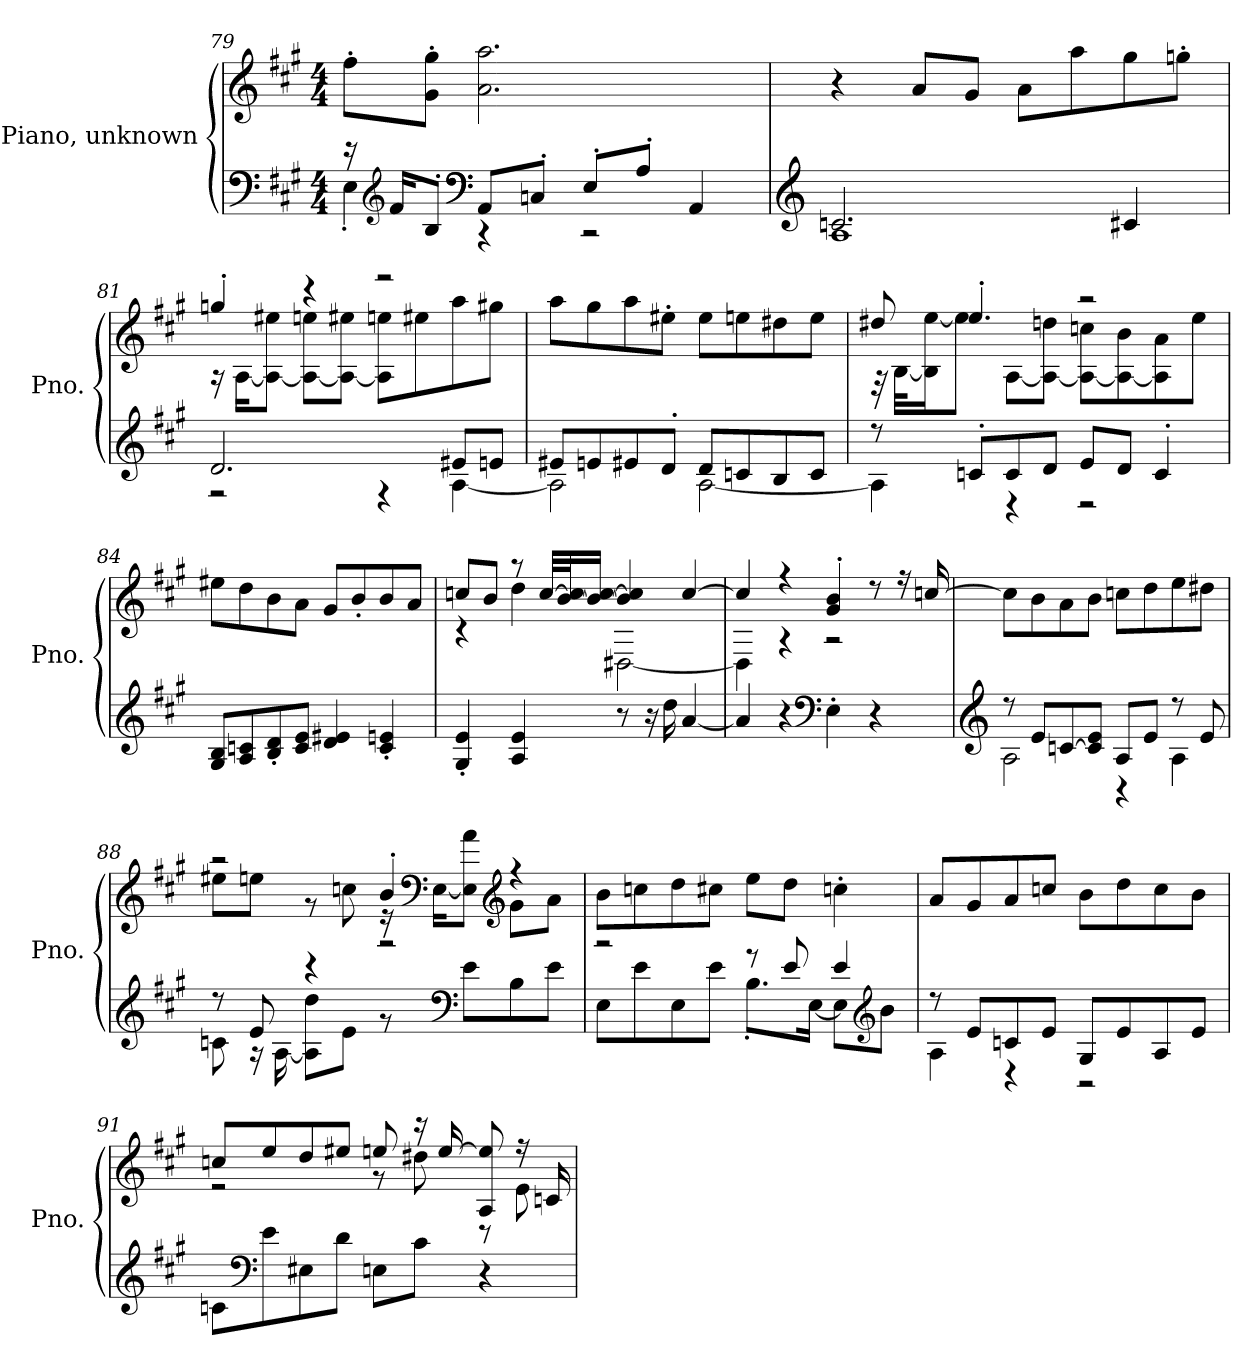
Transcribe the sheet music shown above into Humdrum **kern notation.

**kern	**kern
*part1	*part1
*staff2	*staff1
*I"Piano, unknown	*
*I'Pno.	*
*clefF4	*clefG2
*k[f#c#g#]	*k[f#c#g#]
*M4/4	*M4/4
=79	=79
*^	*
16r	4E'\	8ff#'\L
*clefG2	*	*
16f#/KL	.	.
8B'/J	.	8g#\' 8gg#\'J
*clefF4	*	*
8AA/L	4r	2.a\ 2.aa\
8Cn'/J	.	.
8E'/L	2r	.
8A'/J	.	.
4AA/	.	.
=80	=80	=80
*clefG2	*	*
2.cn/	1A	4r
.	.	8a/L
.	.	8g#/J
.	.	8a\L
.	.	8aa\
4c#X/	.	8gg#\
.	.	8ggn'\J
!!LO:PB:g=z
=81	=81	=81
*	*	*^
2.d/	2r	4ggn'/	16r
.	.	.	[16A\KL
.	.	.	8A\_ 8ee#X\J
.	.	4r	8A\_ 8een\L
.	.	.	8A\_ 8ee#X\J
.	4r	2r	8A\] 8een\L
.	.	.	8ee#X\
8e#X/L	[4A\	.	8aa\
8en/J	.	.	8gg#X\J
*	*	*v	*v
=82	=82	=82
8e#X/L	2A\]	8aa\L
8en/	.	8gg#\
8e#X/	.	8aa\
8d'/J	.	8ee#X'\J
8d/L	[2A\	8ee#\L
8cn/	.	8een\
8B/	.	8dd#X\
8c/J	.	8ee\J
=83	=83	=83
*	*	*^
8r	4A\]	8dd#X/	32r
.	.	.	[32B\KLL
.	.	.	16B\] [16ee\J
8cn'/L	.	4.ee'/	8ee\J]
8c/	4r	.	[8A\L
8d/J	.	.	8A\_ 8ddn\J
8e/L	2r	2r	8A\_ 8ccn\L
8d/J	.	.	8A\_ 8b\
4c'/	.	.	8A\] 8a\
.	.	.	8ee\J
*v	*v	*	*
*	*v	*v
!!LO:LB:g=z
=84	=84
8G#/ 8B/L	8ee#X\L
8A/ 8cn/	8dd\
8B/' 8d/'	8b\
8c/ 8e/J	8a\J
4d/ 4e#X/	8g#/L
.	8b'/
4c/' 4en/'	8b/
.	8a/J
=85	=85
*	*^
4G#/' 4e/'	8ccn/L	4r
.	8b/J	.
4A/ 4e/	8r	4dd\
.	[32cc/LLL	.
.	[32b/ 32cc/]J	.
.	16b/_ [16cc/JJ	.
8r	4b/] 4cc/]	[2D#X\
16r	.	.
16dd\	.	.
[4a/	[4cc/	.
=86	=86	=86
4a/]	4cc/]	4D#\]
4r	4r	4r
*clefF4	*	*
4E'\	4g#/' 4b/'	2r
4r	8r	.
.	16r	.
.	[16ccn/	.
*	*v	*v
!!LO:LB:g=z
=87	=87
*clefG2	*
*^	*
8r	2A\	8cc\L]
8e/L	.	8b\
[8cn/	.	8a\
8c/] 8e/J	.	8b\J
8A/L	4r	8ccn\L
8e/J	.	8dd\
8r	4A\	8ee\
8e/	.	8dd#X\J
=88	=88	=88
*	*	*^
8r	8cn\	2r	8ee#X\L
8e/	16r	.	8een\J
.	[16A\	.	.
4r	8A\] 8dd\L	.	8r
.	8e\J	.	8ccn\
2r	8r	4b'/	16r
*	*	*clefF4	*
.	.	.	[16E\KL
*clefF4	*	*	*
.	8e\L	.	8E\] 8a\J
*	*	*clefG2	*
.	8B\	4r	8g#\L
.	8e\J	.	8a\J
*	*	*v	*v
=89	=89	=89
2r	8E\L	8b\L
.	8e\	8ccn\
.	8E\	8dd\
.	8e\J	8cc#X\J
8r	8.B'\L	8ee\L
8e/	.	8dd\J
.	[16E\Jk	.
4e/	8E\L]	4ccn'\
*clefG2	*	*
.	8b\J	.
!!LO:LB:g=z
=90	=90	=90
8r	4A\	8a/L
8e/L	.	8g#/
8cn/	4r	8a/
8e/J	.	8ccn/J
8G#/L	2r	8b\L
8e/	.	8dd\
8A/	.	8cc\
8e/J	.	8b\J
*v	*v	*
=91	=91
*	*^
8cn\L	8ccn/L	2r
*clefF4	*	*
8e\	8ee/	.
8E#X\	8dd/	.
8d\J	8ee#X/J	.
8En\L	8een/	8r
8c\J	16r	8dd#X\
.	[16ee/	.
4r	8A/ 8ee/]	8r
.	16r	8e\
.	16cn/	.
*	*v	*v
=	=
*-	*-
